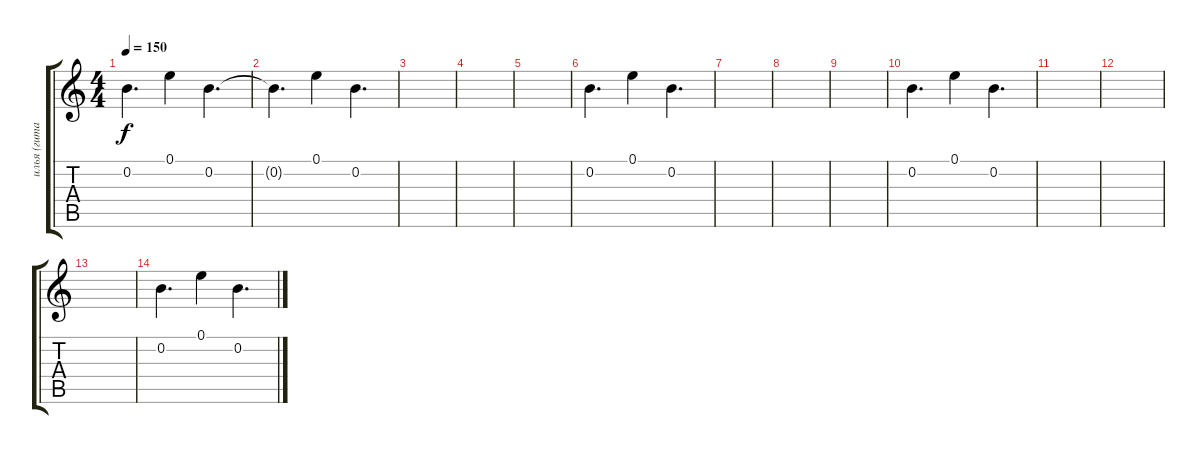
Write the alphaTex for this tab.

\track ("илья (гитара)" "илья (гита") {instrument electricguitarclean}
\staff {score tabs}
\tuning (E4 B3 G3 D3 A2 E2) {hide}
\ts (4 4)
\tempo 150
\clef g2
\ks c
0.2{t}.4{d dy f} 0.1.4 0.2.4{d} |
0.2{t}.4{d} 0.1.4 0.2.4{d} |
|
|
|
0.2.4{d} 0.1.4 0.2.4{d} |
|
|
|
0.2.4{d} 0.1.4 0.2.4{d} |
|
|
|
0.2.4{d} 0.1.4 0.2.4{d}
